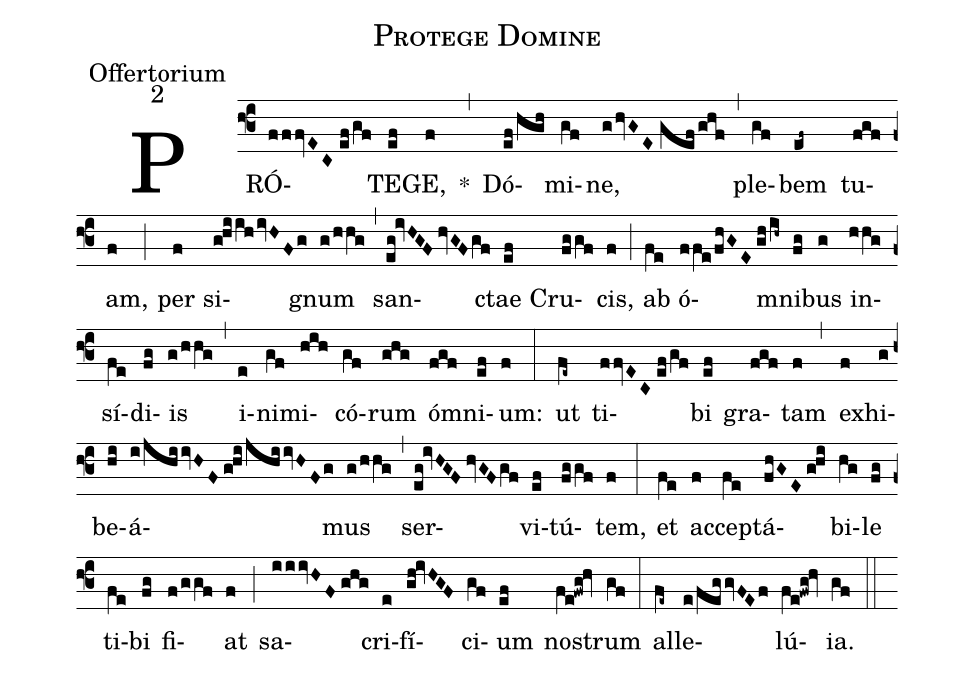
name:Protege Domine;
office-part:Offertorium;
mode:2;
%%
(f3) PRÓ(fffvEC//ef/gf)TE(ef)GE,(f) *(,) Dó(ef/hgh)mi(gf)ne,(g/hvGE//gef/ghf) (,) ple(gf)bem(ef~) tu(fgf)am,(f) (;) per(f) si(g!hiihivHFg)gnum(g/hhg) (,) san(eg!ivHGF//hvGFgf)ctae(ef) Cru(fggf)cis,(f) (;) ab(fe) ó(ffe/fhGE//gh/ih~)mni(fg)bus(g) in(hhg)sí(fe)di(fg)is(g/hhg) (,) i(e)ni(gf)mi(hih)có(gf)rum(ghg) ó(fgf)mni(ef)um:(f) (:) ut(fe~) ti(ffvEC//ef/gf)bi(ef) gra(fgf)tam(f) (,) ex(f)hi(g)be(hi)á(i/jhiivHF//g!hi/jhiivHFg)mus(g/hhg) (,) ser(eg!ivHGF//hvGFgf)vi(ef)tú(fggf)tem,(f) (:) et(fe) ac(f)cep(fe)tá(fhGE//g!hi)bi(hg)le(fg) ti(fe)bi(fg) fi(f/ggf)at(f) (;) sa(iiivHF//ghg)cri(e)fí(gh!ivHGF)ci(gf)um(ef) no(fe!fwg!hv)strum(gf) (:) al(fe~)le(e/feggvFEf)lú(fe!fwg!hv)ia.(gf) (::)
